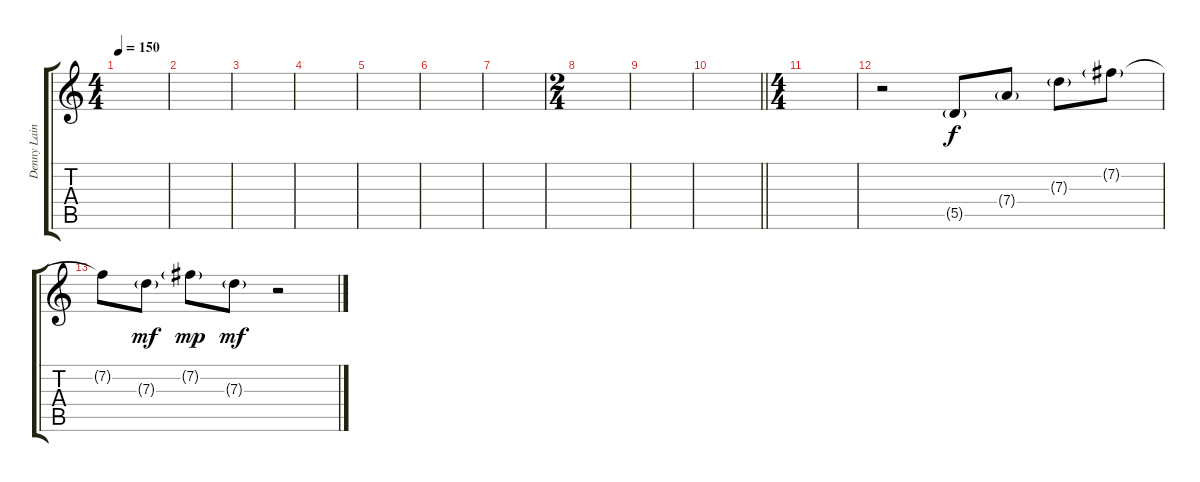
\track ("Denny Laine" "Denny Lain") {instrument acousticguitarnylon}
\staff {score tabs}
\tuning (E4 B3 G3 D3 A2 E2) {hide}
\ts (4 4)
\tempo 150
\clef g2
\ks c
|
|
|
|
|
|
|
\ts (2 4)
|
|
\barLineRight lightlight
|
\ts (4 4)
|
r.2 5.5{g}.8 7.4{g}.8 7.3{g}.8 7.2{g}.8 |
7.2{t}.8{dy f} 7.3{g}.8{dy mf} 7.2{g}.8{dy mp} 7.3{g}.8{dy mf} r.2
